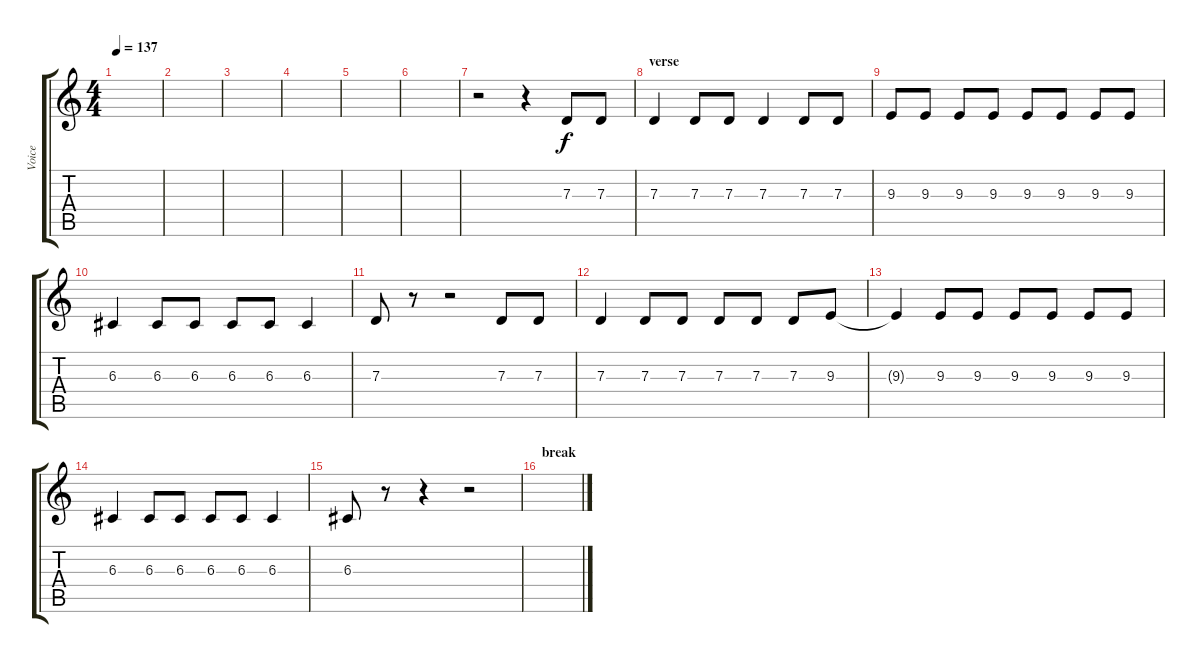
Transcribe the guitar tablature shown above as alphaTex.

\track ("Voice" "Voice") {instrument trumpet}
\staff {score tabs}
\tuning (E4 B3 G3 D3 A2 E2) {hide}
\ts (4 4)
\tempo 137
\clef g2
\ks c
|
|
|
|
|
|
r.2 r.4 7.3.8 7.3.8 |
\section ("" "verse")
7.3.4 7.3.8 7.3.8 7.3.4 7.3.8 7.3.8 |
9.3.8 9.3.8 9.3.8 9.3.8 9.3.8 9.3.8 9.3.8 9.3.8 |
6.3.4 6.3.8 6.3.8 6.3.8 6.3.8 6.3.4 |
7.3.8 r.8 r.2 7.3.8 7.3.8 |
7.3.4 7.3.8 7.3.8 7.3.8 7.3.8 7.3.8 9.3.8 |
9.3{t}.4 9.3.8 9.3.8 9.3.8 9.3.8 9.3.8 9.3.8 |
6.3.4 6.3.8 6.3.8 6.3.8 6.3.8 6.3.4 |
6.3.8 r.8 r.4 r.2 |
\section ("" "break")
